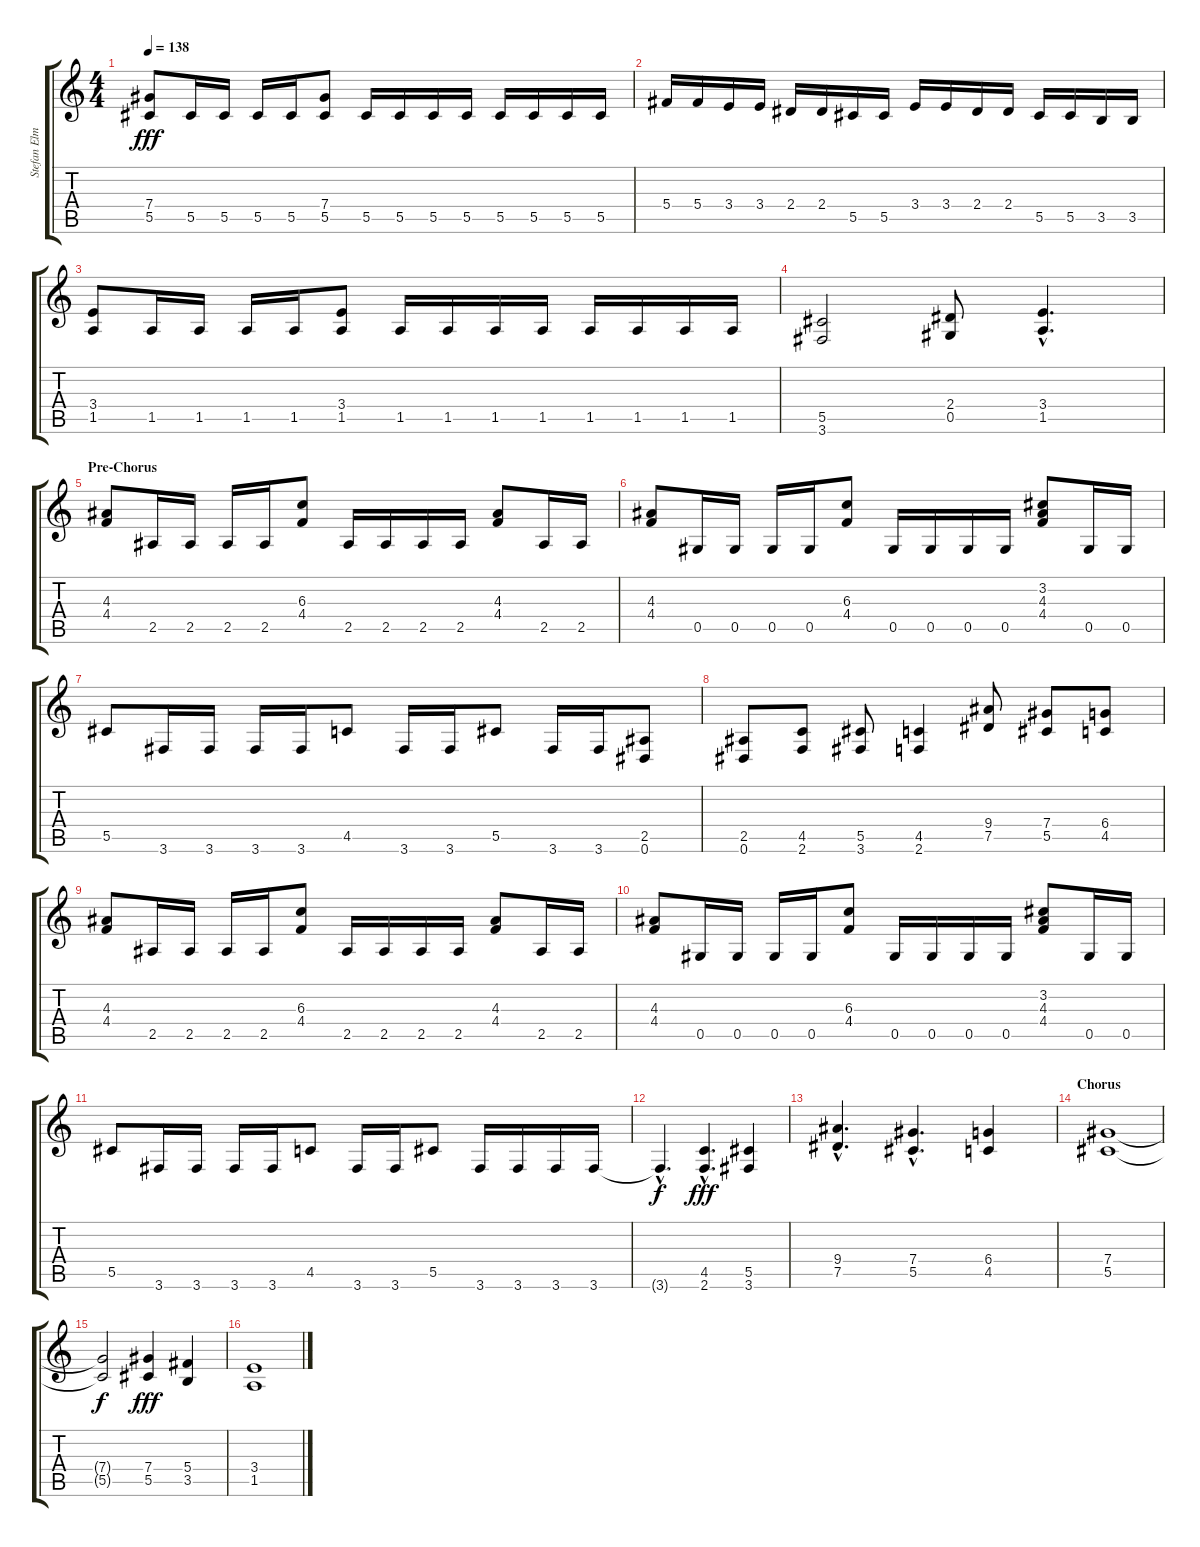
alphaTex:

\track ("Stefan Elmgren" "Stefan Elm") {instrument distortionguitar}
\staff {score tabs}
\tuning (Eb4 Bb3 Gb3 Db3 Ab2 Eb2) {hide}
\ts (4 4)
\tempo 138
\clef g2
\ks c
(7.4 5.5).8{dy fff} 5.5.16 5.5.16 5.5.16 5.5.16 (7.4 5.5).8 5.5.16 5.5.16 5.5.16 5.5.16 5.5.16 5.5.16 5.5.16 5.5.16 |
5.4.16 5.4.16 3.4.16 3.4.16 2.4.16 2.4.16 5.5.16 5.5.16 3.4.16 3.4.16 2.4.16 2.4.16 5.5.16 5.5.16 3.5.16 3.5.16 |
(3.4 1.5).8 1.5.16 1.5.16 1.5.16 1.5.16 (3.4 1.5).8 1.5.16 1.5.16 1.5.16 1.5.16 1.5.16 1.5.16 1.5.16 1.5.16 |
(5.5 3.6).2 (2.4 0.5).8 (3.4{hac} 1.5{hac}).4{d} |
\section ("" "Pre-Chorus")
(4.3 4.4).8 2.5.16 2.5.16 2.5.16 2.5.16 (6.3 4.4).8 2.5.16 2.5.16 2.5.16 2.5.16 (4.3 4.4).8 2.5.16 2.5.16 |
(4.3 4.4).8 0.5.16 0.5.16 0.5.16 0.5.16 (6.3 4.4).8 0.5.16 0.5.16 0.5.16 0.5.16 (3.2 4.3 4.4).8 0.5.16 0.5.16 |
5.5.8 3.6.16 3.6.16 3.6.16 3.6.16 4.5.8 3.6.16 3.6.16 5.5.8 3.6.16 3.6.16 (2.5 0.6).8 |
(2.5 0.6).8 (4.5 2.6).8 (5.5 3.6).8 (4.5 2.6).4 (9.4 7.5).8 (7.4 5.5).8 (6.4 4.5).8 |
(4.3 4.4).8 2.5.16 2.5.16 2.5.16 2.5.16 (6.3 4.4).8 2.5.16 2.5.16 2.5.16 2.5.16 (4.3 4.4).8 2.5.16 2.5.16 |
(4.3 4.4).8 0.5.16 0.5.16 0.5.16 0.5.16 (6.3 4.4).8 0.5.16 0.5.16 0.5.16 0.5.16 (3.2 4.3 4.4).8 0.5.16 0.5.16 |
5.5.8 3.6.16 3.6.16 3.6.16 3.6.16 4.5.8 3.6.16 3.6.16 5.5.8 3.6.16 3.6.16 3.6.16 3.6.16 |
3.6{hac t}.4{d dy f} (4.5{hac} 2.6{hac}).4{d dy fff} (5.5 3.6).4 |
(9.4{hac} 7.5{hac}).4{d} (7.4{hac} 5.5{hac}).4{d} (6.4 4.5).4 |
\section ("" "Chorus")
(7.4 5.5).1 |
(7.4{t} 5.5{t}).2{dy f} (7.4 5.5).4{dy fff} (5.4 3.5).4 |
(3.4 1.5).1
